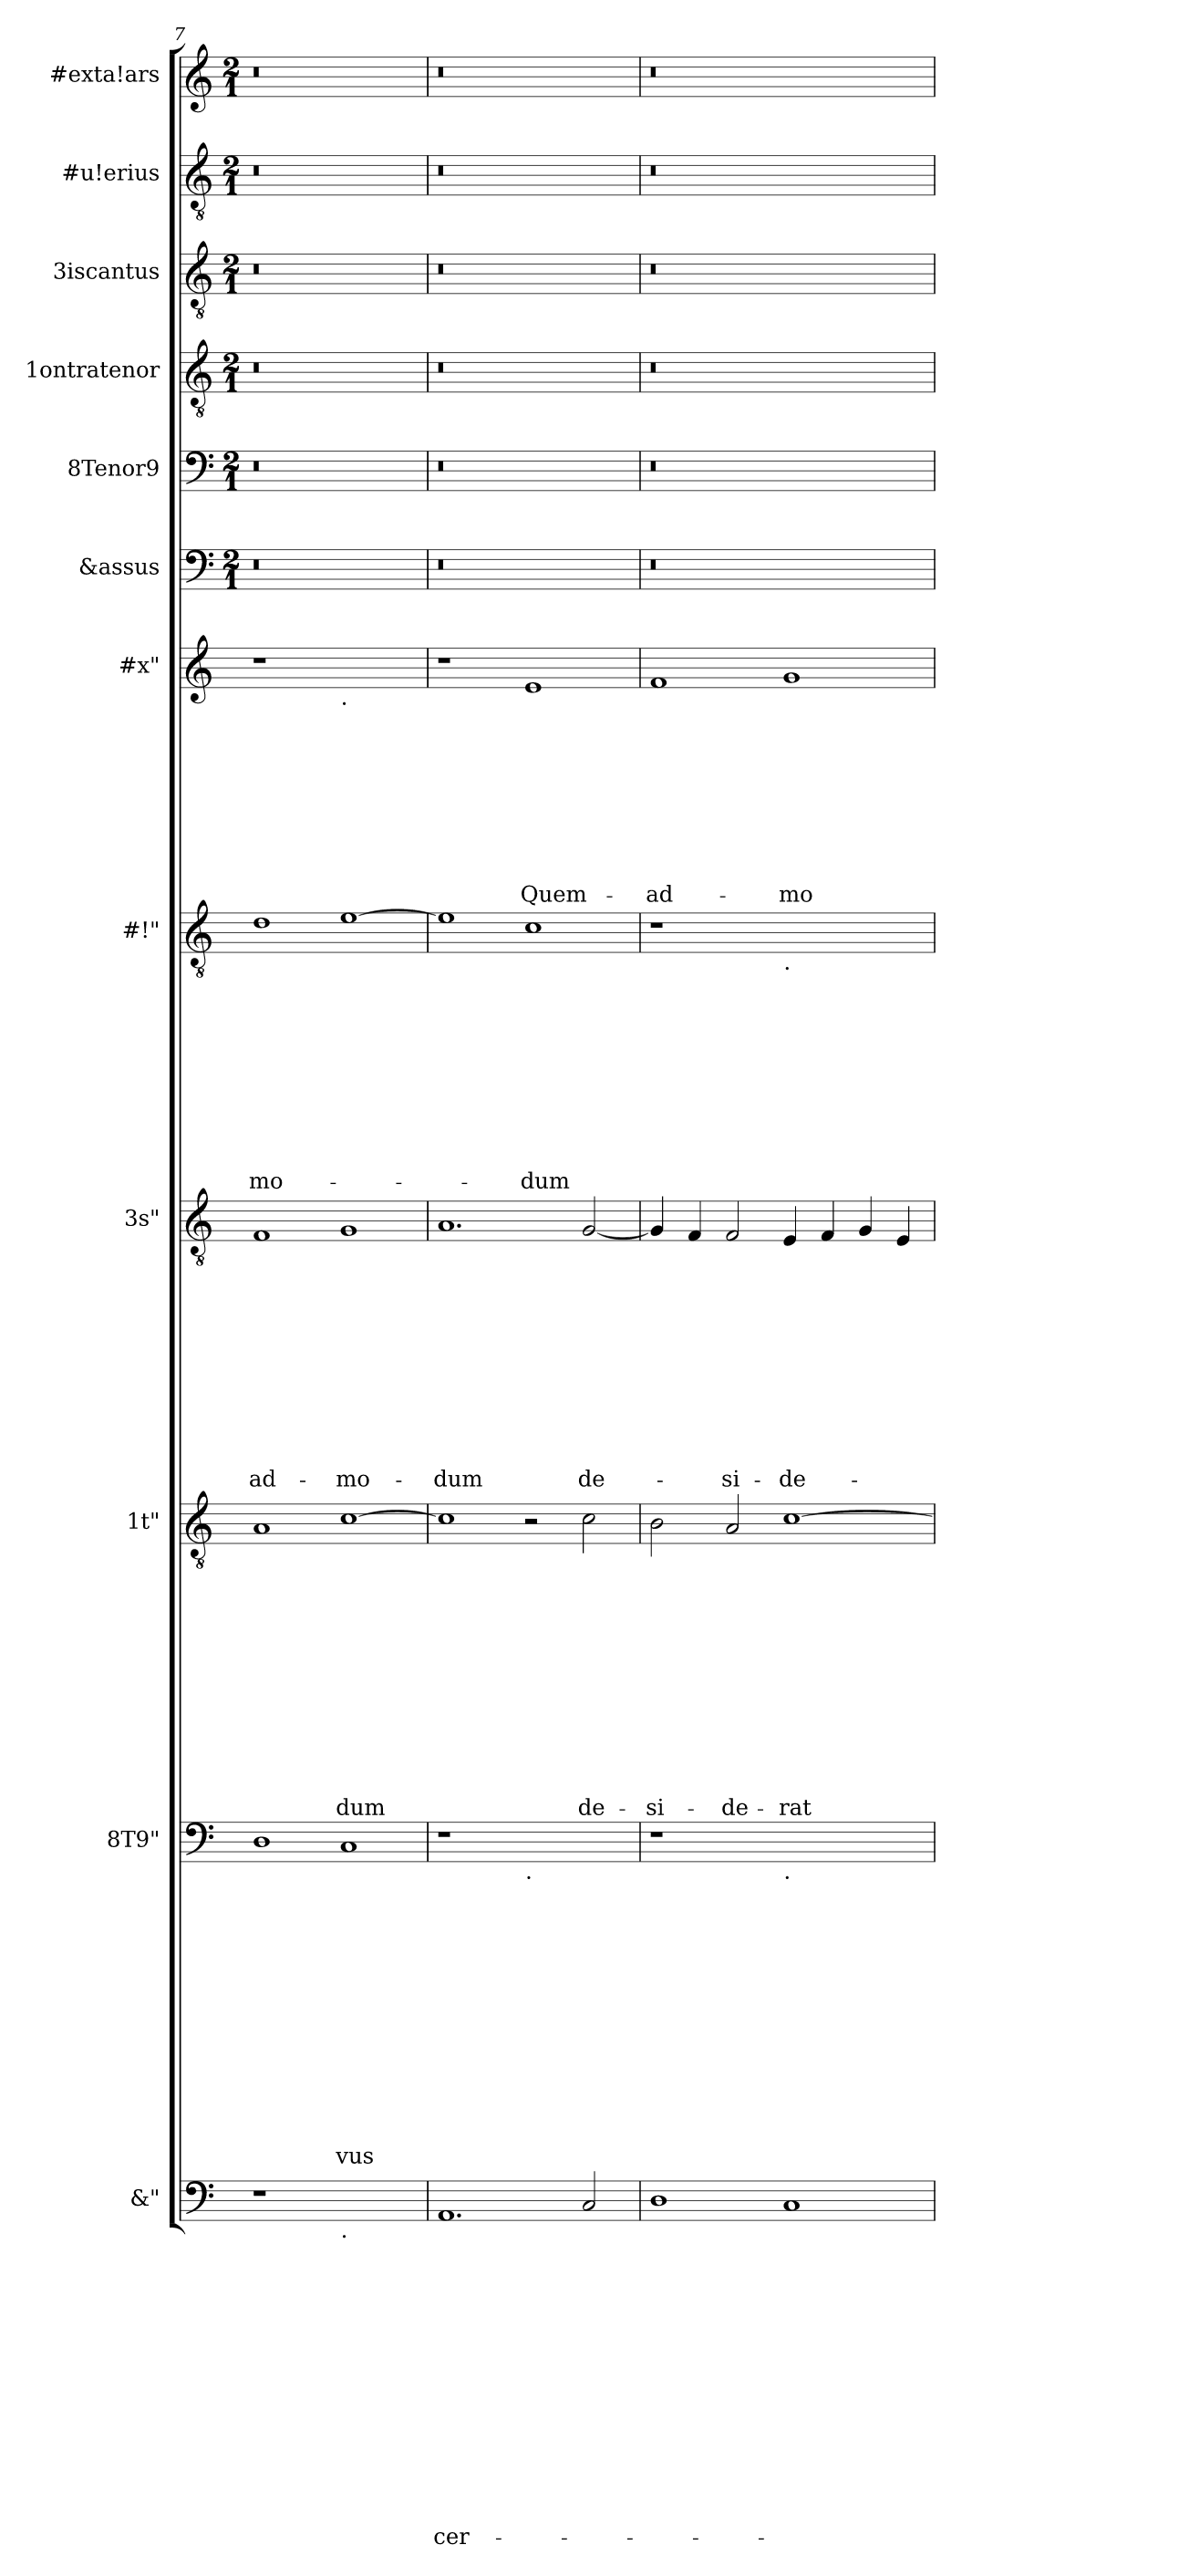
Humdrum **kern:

**kern	**text	**text	**text	**text	**text	**text	**text	**text	**text	**text	**text	**text	**text	**text	**kern	**text	**text	**text	**text	**text	**text	**text	**text	**text	**text	**text	**text	**text	**kern	**text	**text	**text	**text	**text	**text	**text	**text	**text	**text	**text	**text	**kern	**text	**text	**text	**text	**text	**text	**text	**text	**text	**text	**text	**kern	**text	**text	**text	**text	**text	**text	**text	**text	**text	**text	**kern	**text	**text	**text	**text	**text	**text	**text	**text	**text	**kern	**kern	**kern	**kern	**kern	**kern
*part12	*part12	*part12	*part12	*part12	*part12	*part12	*part12	*part12	*part12	*part12	*part12	*part12	*part12	*part12	*part11	*part11	*part11	*part11	*part11	*part11	*part11	*part11	*part11	*part11	*part11	*part11	*part11	*part11	*part10	*part10	*part10	*part10	*part10	*part10	*part10	*part10	*part10	*part10	*part10	*part10	*part10	*part9	*part9	*part9	*part9	*part9	*part9	*part9	*part9	*part9	*part9	*part9	*part9	*part8	*part8	*part8	*part8	*part8	*part8	*part8	*part8	*part8	*part8	*part8	*part7	*part7	*part7	*part7	*part7	*part7	*part7	*part7	*part7	*part7	*part6	*part5	*part4	*part3	*part2	*part1
*staff12	*staff12	*staff12	*staff12	*staff12	*staff12	*staff12	*staff12	*staff12	*staff12	*staff12	*staff12	*staff12	*staff12	*staff12	*staff11	*staff11	*staff11	*staff11	*staff11	*staff11	*staff11	*staff11	*staff11	*staff11	*staff11	*staff11	*staff11	*staff11	*staff10	*staff10	*staff10	*staff10	*staff10	*staff10	*staff10	*staff10	*staff10	*staff10	*staff10	*staff10	*staff10	*staff9	*staff9	*staff9	*staff9	*staff9	*staff9	*staff9	*staff9	*staff9	*staff9	*staff9	*staff9	*staff8	*staff8	*staff8	*staff8	*staff8	*staff8	*staff8	*staff8	*staff8	*staff8	*staff8	*staff7	*staff7	*staff7	*staff7	*staff7	*staff7	*staff7	*staff7	*staff7	*staff7	*staff6	*staff5	*staff4	*staff3	*staff2	*staff1
*I"&"	*	*	*	*	*	*	*	*	*	*	*	*	*	*	*I"8T9"	*	*	*	*	*	*	*	*	*	*	*	*	*	*I"1t"	*	*	*	*	*	*	*	*	*	*	*	*	*I"3s"	*	*	*	*	*	*	*	*	*	*	*	*I"#!"	*	*	*	*	*	*	*	*	*	*	*I"#x"	*	*	*	*	*	*	*	*	*	*I"&assus	*I"8Tenor9	*I"1ontratenor	*I"3iscantus	*I"#u!erius	*I"#exta!ars
*	*	*	*	*	*	*	*	*	*	*	*	*	*	*	*I'8T9"	*	*	*	*	*	*	*	*	*	*	*	*	*	*I'1t"	*	*	*	*	*	*	*	*	*	*	*	*	*I'3s"	*	*	*	*	*	*	*	*	*	*	*	*	*	*	*	*	*	*	*	*	*	*	*I'#x"	*	*	*	*	*	*	*	*	*	*	*	*	*	*	*
!!LO:LB:g=z
*clefF4	*	*	*	*	*	*	*	*	*	*	*	*	*	*	*clefF4	*	*	*	*	*	*	*	*	*	*	*	*	*	*clefGv2	*	*	*	*	*	*	*	*	*	*	*	*	*clefGv2	*	*	*	*	*	*	*	*	*	*	*	*clefGv2	*	*	*	*	*	*	*	*	*	*	*clefG2	*	*	*	*	*	*	*	*	*	*clefF4	*clefF4	*clefGv2	*clefGv2	*clefGv2	*clefG2
*k[]	*	*	*	*	*	*	*	*	*	*	*	*	*	*	*k[]	*	*	*	*	*	*	*	*	*	*	*	*	*	*k[]	*	*	*	*	*	*	*	*	*	*	*	*	*k[]	*	*	*	*	*	*	*	*	*	*	*	*k[]	*	*	*	*	*	*	*	*	*	*	*k[]	*	*	*	*	*	*	*	*	*	*k[]	*k[]	*k[]	*k[]	*k[]	*k[]
*C:	*	*	*	*	*	*	*	*	*	*	*	*	*	*	*C:	*	*	*	*	*	*	*	*	*	*	*	*	*	*C:	*	*	*	*	*	*	*	*	*	*	*	*	*C:	*	*	*	*	*	*	*	*	*	*	*	*C:	*	*	*	*	*	*	*	*	*	*	*C:	*	*	*	*	*	*	*	*	*	*C:	*C:	*C:	*C:	*C:	*C:
*	*	*	*	*	*	*	*	*	*	*	*	*	*	*	*	*	*	*	*	*	*	*	*	*	*	*	*	*	*	*	*	*	*	*	*	*	*	*	*	*	*	*	*	*	*	*	*	*	*	*	*	*	*	*	*	*	*	*	*	*	*	*	*	*	*	*	*	*	*	*	*	*	*	*	*M2/1	*M2/1	*M2/1	*M2/1	*M2/1	*M2/1
=7	=7	=7	=7	=7	=7	=7	=7	=7	=7	=7	=7	=7	=7	=7	=7	=7	=7	=7	=7	=7	=7	=7	=7	=7	=7	=7	=7	=7	=7	=7	=7	=7	=7	=7	=7	=7	=7	=7	=7	=7	=7	=7	=7	=7	=7	=7	=7	=7	=7	=7	=7	=7	=7	=7	=7	=7	=7	=7	=7	=7	=7	=7	=7	=7	=7	=7	=7	=7	=7	=7	=7	=7	=7	=7	=7	=7	=7	=7	=7	=7
!	!	!	!	!	!	!	!	!	!	!	!	!	!	!	!	!	!	!	!	!	!	!	!	!	!	!	!	!	!	!	!	!	!	!	!	!	!	!	!	!	!	!	!	!	!	!	!	!	!	!	!	!	!LO:LY:b	!	!	!	!	!	!	!	!	!	!	!LO:LY:b	!	!	!	!	!	!	!	!	!	!	!	!	!	!	!	!
1r	.	.	.	.	.	.	.	.	.	.	.	.	.	.	1D	.	.	.	.	.	.	.	.	.	.	.	.	.	1A	.	.	.	.	.	.	.	.	.	.	.	.	1F	.	.	.	.	.	.	.	.	.	.	ad-	1d	.	.	.	.	.	.	.	.	.	mo-	1r	.	.	.	.	.	.	.	.	.	0r	0r	0r	0r	0r	0r
!	!	!	!	!	!	!	!	!	!	!	!	!	!	!	!	!	!	!	!	!	!	!	!	!	!	!	!	!	!	!	!	!	!	!	!	!	!	!	!	!	!	!	!	!	!	!	!	!	!	!	!	!	!	!	!	!	!	!	!	!	!	!	!	!	!LO:TX:b:t=.	!	!	!	!	!	!	!	!	!	!	!	!	!	!	!
!LO:TX:b:t=.	!	!	!	!	!	!	!	!	!	!	!	!	!	!	!	!	!	!	!	!	!	!	!	!	!	!	!	!	!	!	!	!	!	!	!	!	!	!	!	!	!	!	!	!	!	!	!	!	!	!	!	!	!	!	!	!	!	!	!	!	!	!	!	!	!	!	!	!	!	!	!	!	!	!	!	!	!	!	!	!
!	!	!	!	!	!	!	!	!	!	!	!	!	!	!	!	!	!	!	!	!	!	!	!	!	!	!	!	!LO:LY:b	!	!	!	!	!	!	!	!	!	!	!	!	!LO:LY:b	!	!	!	!	!	!	!	!	!	!	!	!LO:LY:b	!	!	!	!	!	!	!	!	!	!	!	!	!	!	!	!	!	!	!	!	!	!	!	!	!	!	!
1ryy	.	.	.	.	.	.	.	.	.	.	.	.	.	.	1C	.	.	.	.	.	.	.	.	.	.	.	.	vus	[>1c	.	.	.	.	.	.	.	.	.	.	.	dum	1G	.	.	.	.	.	.	.	.	.	.	-mo-	[>1e	.	.	.	.	.	.	.	.	.	.	1ryy	.	.	.	.	.	.	.	.	.	.	.	.	.	.	.
=8	=8	=8	=8	=8	=8	=8	=8	=8	=8	=8	=8	=8	=8	=8	=8	=8	=8	=8	=8	=8	=8	=8	=8	=8	=8	=8	=8	=8	=8	=8	=8	=8	=8	=8	=8	=8	=8	=8	=8	=8	=8	=8	=8	=8	=8	=8	=8	=8	=8	=8	=8	=8	=8	=8	=8	=8	=8	=8	=8	=8	=8	=8	=8	=8	=8	=8	=8	=8	=8	=8	=8	=8	=8	=8	=8	=8	=8	=8	=8	=8
!	!	!	!	!	!	!	!	!	!	!	!	!	!	!LO:LY:b	!	!	!	!	!	!	!	!	!	!	!	!	!	!	!	!	!	!	!	!	!	!	!	!	!	!	!	!	!	!	!	!	!	!	!	!	!	!	!LO:LY:b	!	!	!	!	!	!	!	!	!	!	!	!	!	!	!	!	!	!	!	!	!	!	!	!	!	!	!
1.AA	.	.	.	.	.	.	.	.	.	.	.	.	.	cer-	1r	.	.	.	.	.	.	.	.	.	.	.	.	.	1c]	.	.	.	.	.	.	.	.	.	.	.	.	1.A	.	.	.	.	.	.	.	.	.	.	-dum	1e]	.	.	.	.	.	.	.	.	.	.	1r	.	.	.	.	.	.	.	.	.	0r	0r	0r	0r	0r	0r
!	!	!	!	!	!	!	!	!	!	!	!	!	!	!	!LO:TX:b:t=.	!	!	!	!	!	!	!	!	!	!	!	!	!	!	!	!	!	!	!	!	!	!	!	!	!	!	!	!	!	!	!	!	!	!	!	!	!	!	!	!	!	!	!	!	!	!	!	!	!	!	!	!	!	!	!	!	!	!	!	!	!	!	!	!	!
!	!	!	!	!	!	!	!	!	!	!	!	!	!	!	!	!	!	!	!	!	!	!	!	!	!	!	!	!	!	!	!	!	!	!	!	!	!	!	!	!	!	!	!	!	!	!	!	!	!	!	!	!	!	!	!	!	!	!	!	!	!	!	!	!LO:LY:b	!	!	!	!	!	!	!	!	!	!LO:LY:b	!	!	!	!	!	!
.	.	.	.	.	.	.	.	.	.	.	.	.	.	.	1ryy	.	.	.	.	.	.	.	.	.	.	.	.	.	2r	.	.	.	.	.	.	.	.	.	.	.	.	.	.	.	.	.	.	.	.	.	.	.	.	1c	.	.	.	.	.	.	.	.	.	-dum	1e	.	.	.	.	.	.	.	.	Quem-	.	.	.	.	.	.
!	!	!	!	!	!	!	!	!	!	!	!	!	!	!	!	!	!	!	!	!	!	!	!	!	!	!	!	!	!	!	!	!	!	!	!	!	!	!	!	!	!LO:LY:b	!	!	!	!	!	!	!	!	!	!	!	!LO:LY:b	!	!	!	!	!	!	!	!	!	!	!	!	!	!	!	!	!	!	!	!	!	!	!	!	!	!	!
2C/	.	.	.	.	.	.	.	.	.	.	.	.	.	.	.	.	.	.	.	.	.	.	.	.	.	.	.	.	2c\	.	.	.	.	.	.	.	.	.	.	.	de-	[<2G/	.	.	.	.	.	.	.	.	.	.	de-	.	.	.	.	.	.	.	.	.	.	.	.	.	.	.	.	.	.	.	.	.	.	.	.	.	.	.
=9	=9	=9	=9	=9	=9	=9	=9	=9	=9	=9	=9	=9	=9	=9	=9	=9	=9	=9	=9	=9	=9	=9	=9	=9	=9	=9	=9	=9	=9	=9	=9	=9	=9	=9	=9	=9	=9	=9	=9	=9	=9	=9	=9	=9	=9	=9	=9	=9	=9	=9	=9	=9	=9	=9	=9	=9	=9	=9	=9	=9	=9	=9	=9	=9	=9	=9	=9	=9	=9	=9	=9	=9	=9	=9	=9	=9	=9	=9	=9	=9
!	!	!	!	!	!	!	!	!	!	!	!	!	!	!	!	!	!	!	!	!	!	!	!	!	!	!	!	!	!	!	!	!	!	!	!	!	!	!	!	!	!LO:LY:b	!	!	!	!	!	!	!	!	!	!	!	!	!	!	!	!	!	!	!	!	!	!	!	!	!	!	!	!	!	!	!	!	!LO:LY:b	!	!	!	!	!	!
1D	.	.	.	.	.	.	.	.	.	.	.	.	.	.	1r	.	.	.	.	.	.	.	.	.	.	.	.	.	2B\	.	.	.	.	.	.	.	.	.	.	.	-si-	4G/]	.	.	.	.	.	.	.	.	.	.	.	1r	.	.	.	.	.	.	.	.	.	.	1f	.	.	.	.	.	.	.	.	-ad-	0r	0r	0r	0r	0r	0r
.	.	.	.	.	.	.	.	.	.	.	.	.	.	.	.	.	.	.	.	.	.	.	.	.	.	.	.	.	.	.	.	.	.	.	.	.	.	.	.	.	.	4F/	.	.	.	.	.	.	.	.	.	.	.	.	.	.	.	.	.	.	.	.	.	.	.	.	.	.	.	.	.	.	.	.	.	.	.	.	.	.
!	!	!	!	!	!	!	!	!	!	!	!	!	!	!	!	!	!	!	!	!	!	!	!	!	!	!	!	!	!	!	!	!	!	!	!	!	!	!	!	!	!LO:LY:b	!	!	!	!	!	!	!	!	!	!	!	!LO:LY:b	!	!	!	!	!	!	!	!	!	!	!	!	!	!	!	!	!	!	!	!	!	!	!	!	!	!	!
.	.	.	.	.	.	.	.	.	.	.	.	.	.	.	.	.	.	.	.	.	.	.	.	.	.	.	.	.	2A/	.	.	.	.	.	.	.	.	.	.	.	-de-	2F/	.	.	.	.	.	.	.	.	.	.	-si-	.	.	.	.	.	.	.	.	.	.	.	.	.	.	.	.	.	.	.	.	.	.	.	.	.	.	.
!	!	!	!	!	!	!	!	!	!	!	!	!	!	!	!	!	!	!	!	!	!	!	!	!	!	!	!	!	!	!	!	!	!	!	!	!	!	!	!	!	!	!	!	!	!	!	!	!	!	!	!	!	!	!LO:TX:b:t=.	!	!	!	!	!	!	!	!	!	!	!	!	!	!	!	!	!	!	!	!	!	!	!	!	!	!
!	!	!	!	!	!	!	!	!	!	!	!	!	!	!	!LO:TX:b:t=.	!	!	!	!	!	!	!	!	!	!	!	!	!	!	!	!	!	!	!	!	!	!	!	!	!	!	!	!	!	!	!	!	!	!	!	!	!	!	!	!	!	!	!	!	!	!	!	!	!	!	!	!	!	!	!	!	!	!	!	!	!	!	!	!	!
!	!	!	!	!	!	!	!	!	!	!	!	!	!	!	!	!	!	!	!	!	!	!	!	!	!	!	!	!	!	!	!	!	!	!	!	!	!	!	!	!	!LO:LY:b	!	!	!	!	!	!	!	!	!	!	!	!LO:LY:b	!	!	!	!	!	!	!	!	!	!	!	!	!	!	!	!	!	!	!	!	!LO:LY:b	!	!	!	!	!	!
1C	.	.	.	.	.	.	.	.	.	.	.	.	.	.	1ryy	.	.	.	.	.	.	.	.	.	.	.	.	.	[>1c	.	.	.	.	.	.	.	.	.	.	.	-rat	4E/	.	.	.	.	.	.	.	.	.	.	-de-	1ryy	.	.	.	.	.	.	.	.	.	.	1g	.	.	.	.	.	.	.	.	-mo-	.	.	.	.	.	.
.	.	.	.	.	.	.	.	.	.	.	.	.	.	.	.	.	.	.	.	.	.	.	.	.	.	.	.	.	.	.	.	.	.	.	.	.	.	.	.	.	.	4F/	.	.	.	.	.	.	.	.	.	.	.	.	.	.	.	.	.	.	.	.	.	.	.	.	.	.	.	.	.	.	.	.	.	.	.	.	.	.
.	.	.	.	.	.	.	.	.	.	.	.	.	.	.	.	.	.	.	.	.	.	.	.	.	.	.	.	.	.	.	.	.	.	.	.	.	.	.	.	.	.	4G/	.	.	.	.	.	.	.	.	.	.	.	.	.	.	.	.	.	.	.	.	.	.	.	.	.	.	.	.	.	.	.	.	.	.	.	.	.	.
.	.	.	.	.	.	.	.	.	.	.	.	.	.	.	.	.	.	.	.	.	.	.	.	.	.	.	.	.	.	.	.	.	.	.	.	.	.	.	.	.	.	4E/	.	.	.	.	.	.	.	.	.	.	.	.	.	.	.	.	.	.	.	.	.	.	.	.	.	.	.	.	.	.	.	.	.	.	.	.	.	.
=	=	=	=	=	=	=	=	=	=	=	=	=	=	=	=	=	=	=	=	=	=	=	=	=	=	=	=	=	=	=	=	=	=	=	=	=	=	=	=	=	=	=	=	=	=	=	=	=	=	=	=	=	=	=	=	=	=	=	=	=	=	=	=	=	=	=	=	=	=	=	=	=	=	=	=	=	=	=	=	=
*-	*-	*-	*-	*-	*-	*-	*-	*-	*-	*-	*-	*-	*-	*-	*-	*-	*-	*-	*-	*-	*-	*-	*-	*-	*-	*-	*-	*-	*-	*-	*-	*-	*-	*-	*-	*-	*-	*-	*-	*-	*-	*-	*-	*-	*-	*-	*-	*-	*-	*-	*-	*-	*-	*-	*-	*-	*-	*-	*-	*-	*-	*-	*-	*-	*-	*-	*-	*-	*-	*-	*-	*-	*-	*-	*-	*-	*-	*-	*-	*-
